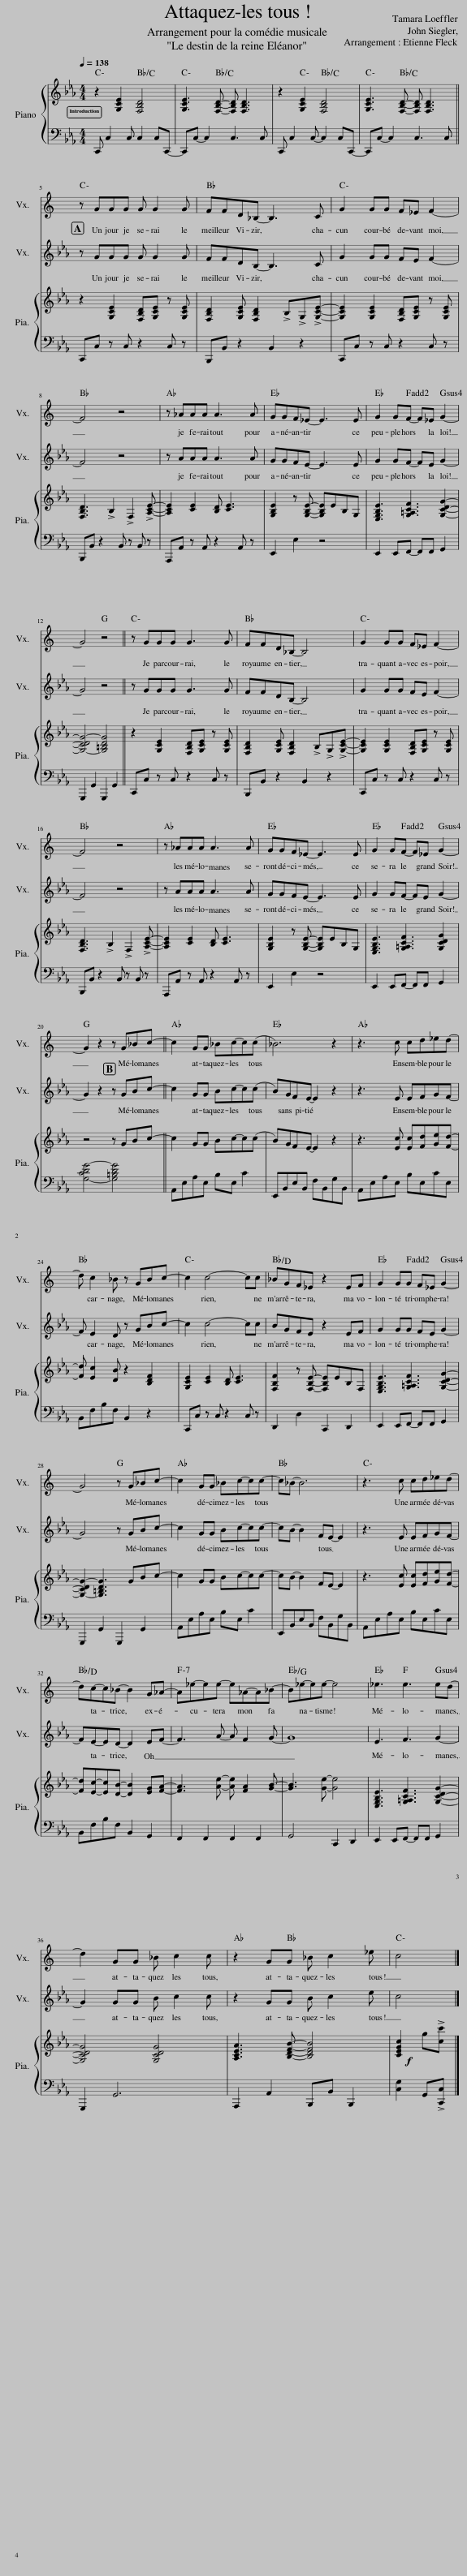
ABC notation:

X:1
%%score 1 2 { 3 | 4 }
L:1/8
Q:1/4=138
M:4/4
I:linebreak $
K:C
V:1 treble
V:2 treble
V:3 treble
V:4 bass
V:1
 z8 | z8 | z8 | z8 ||$ z GGG G G2 G | %5
 FFD_B,- B,3 C | G2 GG F_E F2- |$ F4 z4 | z _AAA A3 A | GGF_E- E3 E | %10
 G2 GF- F_E G2- |$ G4 z4 || z GGG G3 G | FFD_B,- B,4 | G2 GG F_E F2- |$ %15
 F4 z4 | z _AAA A3 A | GGF_E- E3 E | G2 GF- F_E G2- |$ G2 z2 z G_Bc- || %20
 c2 GG _Bc-c(c | _B6) z2 | z3 c cd_ed- |$ d c2 _B z GBc- | c2 c4- cc | %25
 _BGF_E z2 EF | G2 GG F_E G2- |$ G4 z G_Bc- | c2 GG _Bc-cc- | c_B- B6 | %30
 z3 c cd_ed- |$ dc-c_B- B2 G_A- | A_e-ee- e_A-A_B- | B_e-ee- e4 | _e3 e3 ed- |$ %35
 d2 GG _B c2 c | z2 GG _B c2 _e | c4 |] %38
V:2
[K:Eb] z8 | z8 | z8 | z8 ||$ z GGG G G2 G | %5
 FFDB,- B,3 C | G2 GG FE F2- |$ F4 z4 | z AAA A3 A | GGFE- E3 E | %10
 G2 GF- FE G2- |$ G4 z4 || z GGG G3 G | FFDB,- B,4 | G2 GG FE F2- |$ %15
 F4 z4 | z AAA A3 A | GGFE- E3 E | G2 GF- FE G2- |$ G2 z2 z GBc- || %20
 c2 GG Bc-c(c | B)GFE- E2 z2 | z3 E EFGF- |$ F E2 D z GBc- | c2 c4- cc | %25
 BGFE z2 EF | G2 GG FE G2- |$ G4 z GBc- | c2 GG Bc-cc- | cB- B2 FE- E2 | %30
 z3 E EFGF- |$ FE-ED- D2 EF- | F3 A- A F2 G- | G8 | E3 F3 G2- |$ %35
 G2 GG B c2 c | z2 GG B c2 e | c4 |] %38
V:3
[K:Eb] z2 [G,CE]2 [F,B,D]4 | [G,CE]3 [F,B,D]- [F,B,D] [F,B,D]3 | z2 [G,CE]2 [F,B,D]4 | [G,CE]3 [F,B,D]- [F,B,D] [F,B,D]3 ||$ z2 [G,CE]2 [F,B,D][G,CE] z [G,CE] | %5
 [F,B,D]2 [G,CE] [F,B,D]2 !>!B,!>!G,!>![G,CE]- | [G,CE]2 [G,CE]2 [F,B,D][G,CE] z [G,CE] |$ [F,B,D]3 !>!B,2 !>!F,2 !>![A,CE]- | [A,CE]2 [CE]2 [B,D] [CE]3 | [G,B,E]2 z [G,B,E]- [G,B,E]EB,G, | %10
 [E,G,B,E]3 [G,=A,CF]3 [G,CDG]2- |$ [G,-CDG-]4 [G,=B,DG]4 || z2 [G,CE]2 [F,B,D][G,CE] z [G,CE] | [F,B,D]2 [G,CE] [F,B,D]2 !>!B,!>!G,!>![G,CE]- | [G,CE]2 [G,CE]2 [F,B,D][G,CE] z [G,CE] |$ %15
 [F,B,D]3 !>!B,2 !>!F,2 !>![A,CE]- | [A,CE]2 [CE]2 [B,D] [CE]3 | [G,B,E]2 z [G,B,E]- [G,B,E]EB,G, | [E,G,B,E]3 [G,=A,CF]3 [G,CDG]2 |$ z4 z GBc- || %20
 c2 GG Bc-c(c | B)GFE- E2 z2 | z3 [Ec] [Ec][Fd][Ge][Fd]- |$ [Fd] [Ec]2 [DB] z2 [B,DF]2 | [G,CE]2 [CE]2 [B,D] [CE]3 | %25
 [F,B,F]2 z [F,B,E]- [F,B,E]EB,F, | [E,G,B,E]3 [G,=A,CF]3 [G,CDG]2- |$ [G,-CDG-]2 [G,=B,DG]3 GBc- | c2 GG Bc-cc- | cB- B2 FE- E2 | %30
 z3 [Ec] [Ec][Fd][Ge][Fd]- |$ [Fd][Ec]-[Ec][DB]- [DB]2 [EG][FA]- | [FA]3 [Ae]- [Ae] [FA]2 [GB]- | [GB]3 [Ge]- [Ge]4 | [E,G,B,E]3 [G,=A,CF]3 [G,CDG]2- |$ %35
 [G,CDG]4 [G,CDG]4 | [A,CEA]3 [B,DFB]- [B,DFB]4!f! | [CEGc]2 g!>![cc'] |] %38
V:4
[K:Eb] C,, C,2 C, C,2 C,C,,- | C,,C,- C,2 C,3 C, | C,, C,2 C,- C,2 C,C,,- | C,,C,- C,2 C,3 C, ||$ C,,C, z C, z2 C, z | %5
 B,,,B,, z2 B,,2 z2 | C,,C, z C, z2 C, z |$ B,,,B,, z2 B,, z B,, z | A,,,A,, z A,, z2 A,, z | E,,2 E,2 z4 | %10
 E,,2 E,,F,,- F,,F,, G,,2 |$ G,,,2 G,,2 G,,,2 G,,2 || C,,C, z C, z2 C, z | B,,,B,, z2 B,,2 z2 | C,,C, z C, z2 C, z |$ %15
 B,,,B,, z2 B,, z B,, z | A,,,A,, z A,, z2 A,, z | E,,2 E,2 z4 | E,,2 E,,F,,- F,,F,, G,,2 |$ [G,-CDG-]4 [G,=B,DG]4 || %20
 A,,E,A,E, B,E, C2 | E,,B,,E,B,, F,B,,G,B,, | A,,E,A,E, B,E,CE, |$ B,,F,B,F, B,,2 z2 | C,,C, z C, z2 C, z | %25
 D,,2 D,2 C,,2 D,,2 | E,,2 E,,F,,- F,,F,, G,,2 |$ G,,,2 G,,2 G,,,2 G,,2 | A,,E,A,E, B,E, C2 | E,,B,,E,B,, F,B,,G,B,, | %30
 A,,E,A,E, B,E,CE, |$ B,,F,B,F, B,,2 G,,2 | F,,2 F,,2 F,,2 F,,2 | G,,4 C,,2 D,,2 | E,,2 E,,F,,- F,,F,, G,,2 |$ %35
 G,,,2 G,,6 | A,,,2 A,,2 B,,,B,, B,,,2 | [C,G,]2 G,,!>![C,,C,] |] %38
